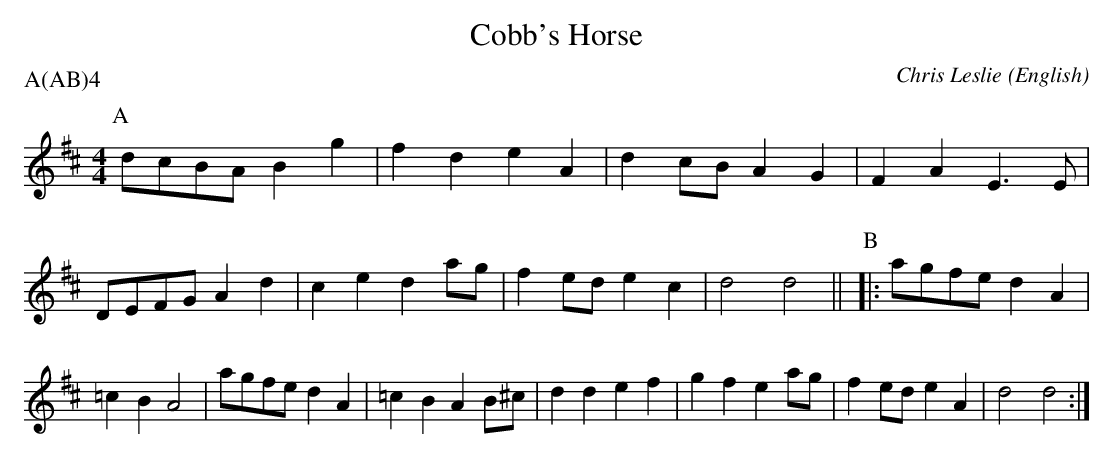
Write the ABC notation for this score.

X:1
T:Cobb's Horse
M:4/4
C:Chris Leslie
O:English
P:A(AB)4
K:D
P:A
   dcBA  B2 g2 | f2  d2 e2 A2 | d2 cB A2 G2 | F2  A2 E3  E  |\
   DEFG  A2 d2 | c2  e2 d2 ag | f2 ed e2 c2 | d4     d4     ||\
P:B
|: agfe  d2 A2 | =c2 B2 A4    | agfe d2 A2  | =c2 B2 A2 B^c |\
   d2 d2 e2 f2 | g2  f2 e2 ag | f2 ed e2 A2 | d4     d4     :|
